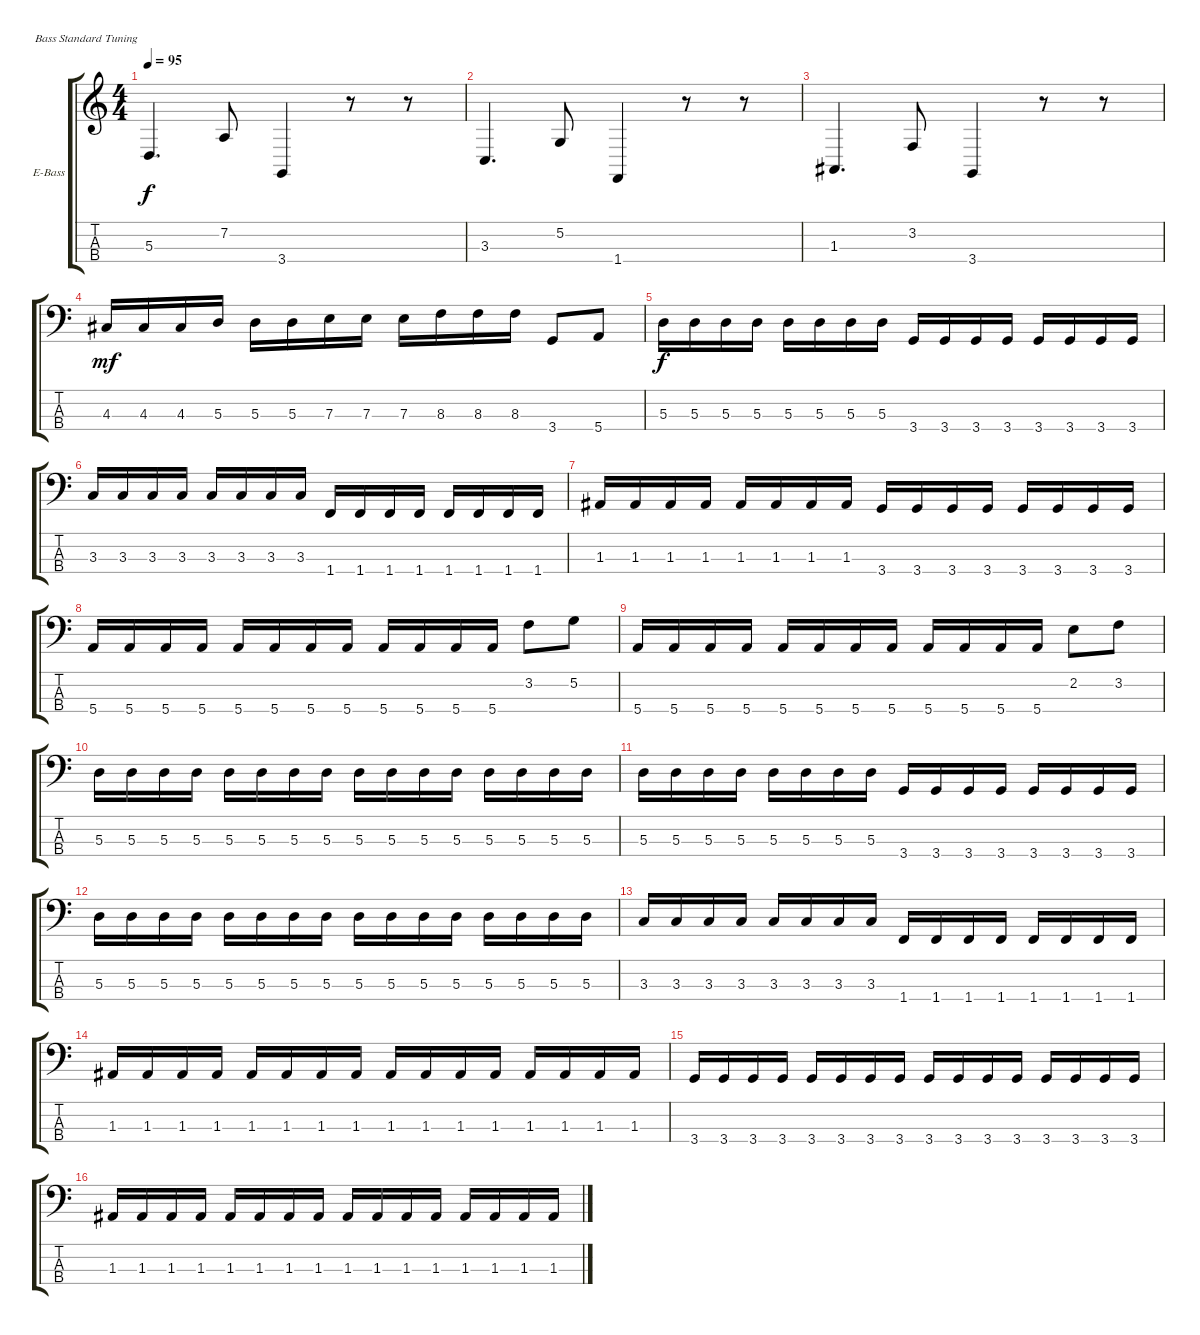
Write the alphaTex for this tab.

\defaultSystemsLayout 4
\bracketExtendMode groupsimilarinstruments
\firstSystemTrackNameOrientation horizontal
\otherSystemsTrackNameOrientation horizontal
\track ("Electric Bass" "E-Bass") {instrument electricbassfinger}
\staff {score tabs}
\tuning (G2 D2 A1 E1)
\ts (4 4)
\tempo 95
\clef g2
\scale
0.485477
\ks c
5.3.4{d dy f instrument electricbassfinger} 7.2.8 3.4.4 r.8 r.8 |
\scale
0.257261 3.3.4{d} 5.2.8 1.4.4 r.8 r.8 |
\scale
0.257261 1.3.4{d} 3.2.8 3.4.4 r.8 r.8 |
\clef f4
\scale
0.333333 4.3.16{dy mf} 4.3.16 4.3.16 5.3.16 5.3.16 5.3.16 7.3.16 7.3.16 7.3.16 8.3.16 8.3.16 8.3.16 3.4.8 5.4.8 |
\scale
0.333333 5.3.16{dy f} 5.3.16 5.3.16 5.3.16 5.3.16 5.3.16 5.3.16 5.3.16 3.4.16 3.4.16 3.4.16 3.4.16 3.4.16 3.4.16 3.4.16 3.4.16 |
\scale
0.333333 3.3.16 3.3.16 3.3.16 3.3.16 3.3.16 3.3.16 3.3.16 3.3.16 1.4.16 1.4.16 1.4.16 1.4.16 1.4.16 1.4.16 1.4.16 1.4.16 |
\scale
0.333333 1.3.16 1.3.16 1.3.16 1.3.16 1.3.16 1.3.16 1.3.16 1.3.16 3.4.16 3.4.16 3.4.16 3.4.16 3.4.16 3.4.16 3.4.16 3.4.16 |
\scale
0.333333 5.4.16 5.4.16 5.4.16 5.4.16 5.4.16 5.4.16 5.4.16 5.4.16 5.4.16 5.4.16 5.4.16 5.4.16 3.2.8 5.2.8 |
\scale
0.333333 5.4.16 5.4.16 5.4.16 5.4.16 5.4.16 5.4.16 5.4.16 5.4.16 5.4.16 5.4.16 5.4.16 5.4.16 2.2.8 3.2.8 |
\scale
0.333333 5.3.16 5.3.16 5.3.16 5.3.16 5.3.16 5.3.16 5.3.16 5.3.16 5.3.16 5.3.16 5.3.16 5.3.16 5.3.16 5.3.16 5.3.16 5.3.16 |
\scale
0.333333 5.3.16 5.3.16 5.3.16 5.3.16 5.3.16 5.3.16 5.3.16 5.3.16 3.4.16 3.4.16 3.4.16 3.4.16 3.4.16 3.4.16 3.4.16 3.4.16 |
\scale
0.333333 5.3.16 5.3.16 5.3.16 5.3.16 5.3.16 5.3.16 5.3.16 5.3.16 5.3.16 5.3.16 5.3.16 5.3.16 5.3.16 5.3.16 5.3.16 5.3.16 |
\scale
0.333333 3.3.16 3.3.16 3.3.16 3.3.16 3.3.16 3.3.16 3.3.16 3.3.16 1.4.16 1.4.16 1.4.16 1.4.16 1.4.16 1.4.16 1.4.16 1.4.16 |
\scale
0.333333 1.3.16 1.3.16 1.3.16 1.3.16 1.3.16 1.3.16 1.3.16 1.3.16 1.3.16 1.3.16 1.3.16 1.3.16 1.3.16 1.3.16 1.3.16 1.3.16 |
\scale
0.333333 3.4.16 3.4.16 3.4.16 3.4.16 3.4.16 3.4.16 3.4.16 3.4.16 3.4.16 3.4.16 3.4.16 3.4.16 3.4.16 3.4.16 3.4.16 3.4.16 |
\scale
0.333333 1.3.16 1.3.16 1.3.16 1.3.16 1.3.16 1.3.16 1.3.16 1.3.16 1.3.16 1.3.16 1.3.16 1.3.16 1.3.16 1.3.16 1.3.16 1.3.16
